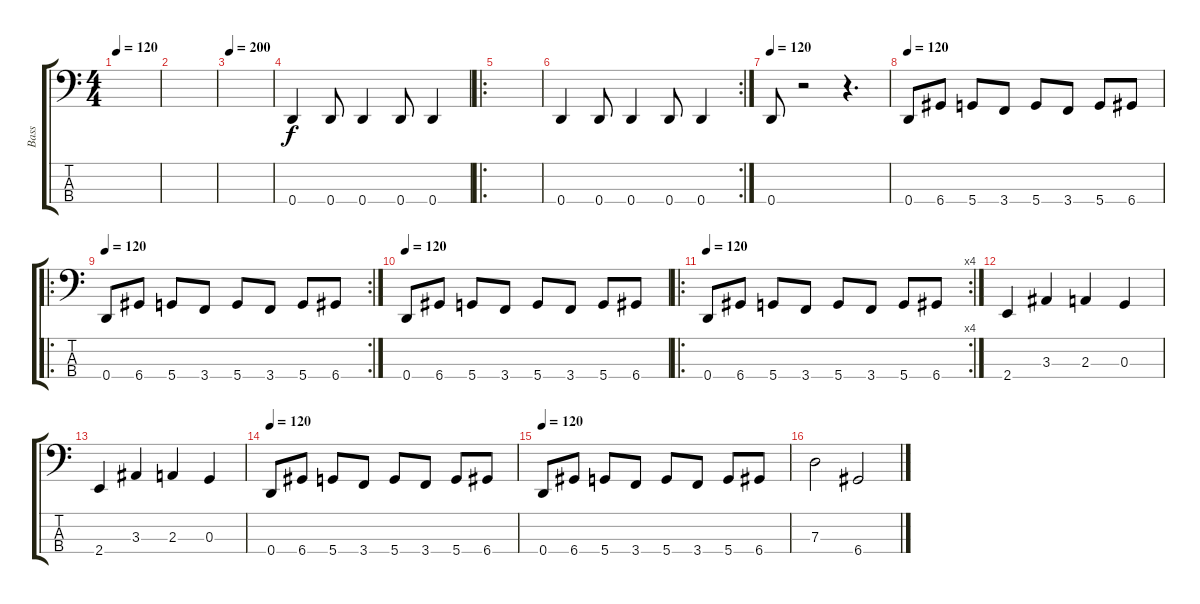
\track ("Bass" "Bass") {instrument electricbassfinger}
\staff {score tabs}
\tuning (F2 C2 G1 D1) {hide}
\ts (4 4)
\tempo 120
\tempo 200
\tempo 120
\clef f4
\ks c
|
|
\tempo 200
|
0.4.4 0.4.8 0.4.4 0.4.8 0.4.4 |
\ro
|
\rc 2
0.4.4 0.4.8 0.4.4 0.4.8 0.4.4 |
\tempo 120
0.4.8 r.2 r.4{d} |
\tempo 120
0.4.8 6.4.8 5.4.8 3.4.8 5.4.8 3.4.8 5.4.8 6.4.8 |
\ro
\rc 2
\tempo 120
0.4.8 6.4.8 5.4.8 3.4.8 5.4.8 3.4.8 5.4.8 6.4.8 |
\tempo 120
0.4.8 6.4.8 5.4.8 3.4.8 5.4.8 3.4.8 5.4.8 6.4.8 |
\ro
\rc 4
\tempo 120
0.4.8 6.4.8 5.4.8 3.4.8 5.4.8 3.4.8 5.4.8 6.4.8 |
2.4.4 3.3.4 2.3.4 0.3.4 |
2.4.4 3.3.4 2.3.4 0.3.4 |
\tempo 120
0.4.8 6.4.8 5.4.8 3.4.8 5.4.8 3.4.8 5.4.8 6.4.8 |
\tempo 120
0.4.8 6.4.8 5.4.8 3.4.8 5.4.8 3.4.8 5.4.8 6.4.8 |
7.3.2 6.4.2
